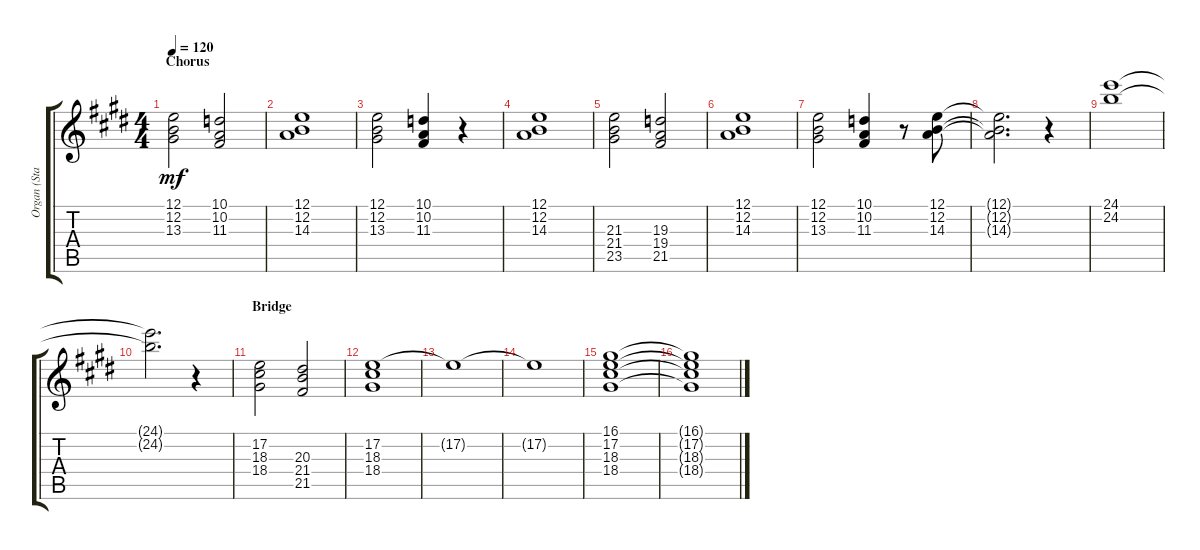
\track ("Organ (Staff 1)" "Organ (Sta") {instrument rockorgan}
\staff {score tabs}
\tuning (E4 B3 G3 D3 A2 E2) {hide}
\ts (4 4)
\section ("" "Chorus")
\tempo 120
\clef g2
\ks c#minor
(12.1 12.2 13.3).2{dy mf} (10.1 10.2 11.3).2 |
(12.1 12.2 14.3).1 |
(12.1 12.2 13.3).2 (10.1 10.2 11.3).4 r.4 |
(12.1 12.2 14.3).1 |
(21.3 21.4 23.5).2 (19.3 19.4 21.5).2 |
(12.1 12.2 14.3).1 |
(12.1 12.2 13.3).2 (10.1 10.2 11.3).4 r.8 (12.1 12.2 14.3).8 |
(12.1{t} 12.2{t} 14.3{t}).2{d} r.4 |
(24.1 24.2).1 |
(24.1{t} 24.2{t}).2{d} r.4 |
\section ("" "Bridge")
(17.2 18.3 18.4).2 (20.3 21.4 21.5).2 |
(17.2 18.3 18.4).1 |
17.2{t}.1 |
17.2{t}.1 |
(16.1 17.2 18.3 18.4).1 |
(16.1{t} 17.2{t} 18.3{t} 18.4{t}).1
